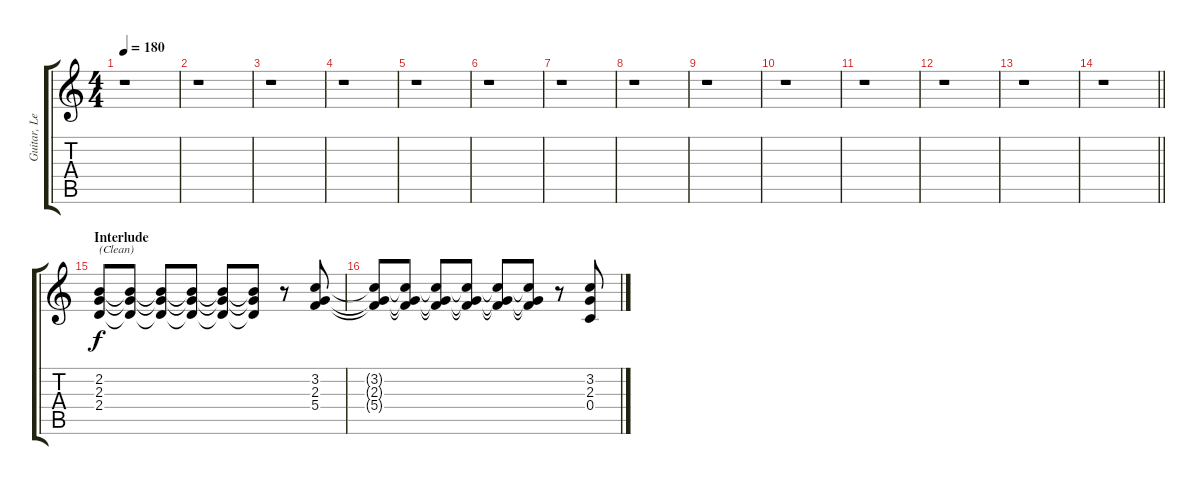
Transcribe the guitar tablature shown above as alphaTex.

\track ("Guitar, Lead w/Talkbox" "Guitar, Le") {instrument distortionguitar}
\staff {score tabs}
\tuning (D4 A3 F3 C3 G2 D2) {hide}
\ts (4 4)
\tempo 180
\clef g2
\ks c
r.1{dy f} |
r.1 |
r.1 |
r.1 |
r.1 |
r.1 |
r.1 |
r.1 |
r.1 |
r.1 |
r.1 |
r.1 |
r.1 |
\barLineRight lightlight
r.1 |
\section ("" "Interlude")
(2.2 2.3 2.4).8{txt "(Clean)" instrument electricguitarclean} (2.2{t} 2.3{t} 2.4{t}).8 (2.2{t} 2.3{t} 2.4{t}).8 (2.2{t} 2.3{t} 2.4{t}).8 (2.2{t} 2.3{t} 2.4{t}).8 (2.2{t} 2.3{t} 2.4{t}).8 r.8 (3.2 2.3 5.4).8 |
(3.2{t} 2.3{t} 5.4{t}).8 (3.2{t} 2.3{t} 5.4{t}).8 (3.2{t} 2.3{t} 5.4{t}).8 (3.2{t} 2.3{t} 5.4{t}).8 (3.2{t} 2.3{t} 5.4{t}).8 (3.2{t} 2.3{t} 5.4{t}).8 r.8 (3.2 2.3 0.4).8
